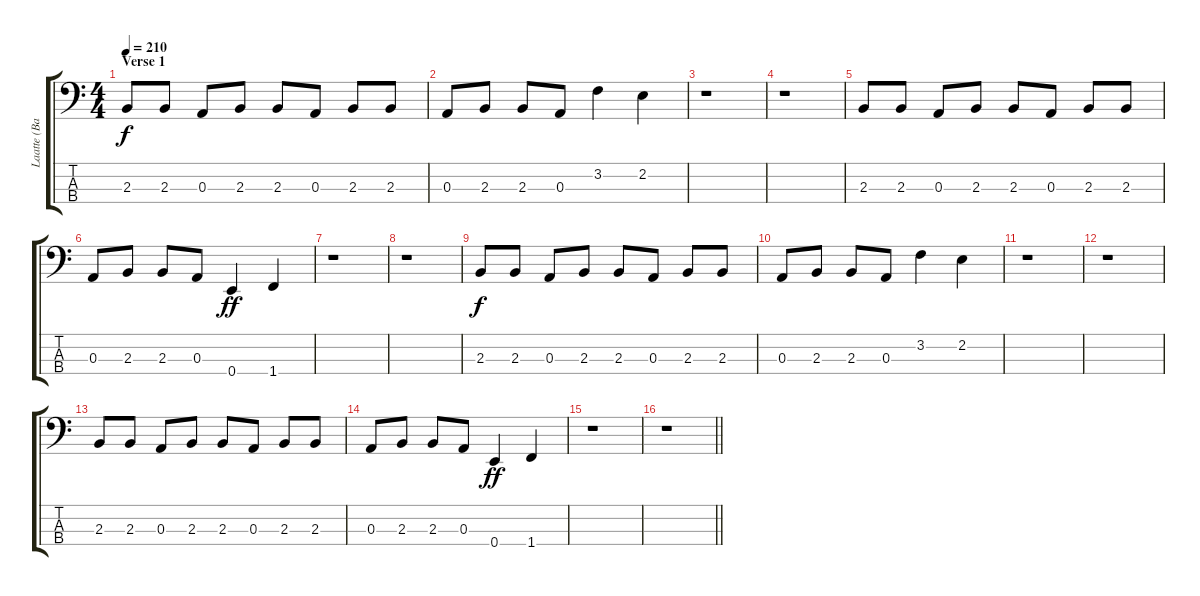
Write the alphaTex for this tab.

\track ("Laatte (Bass)" "Laatte (Ba") {instrument electricbassfinger}
\staff {score tabs}
\tuning (G2 D2 A1 E1) {hide}
\ts (4 4)
\section ("" "Verse 1")
\tempo 210
\clef f4
\ks c
2.3.8{dy f} 2.3.8 0.3.8 2.3.8 2.3.8 0.3.8 2.3.8 2.3.8 |
0.3.8 2.3.8 2.3.8 0.3.8 3.2.4 2.2.4 |
r.1 |
r.1 |
2.3.8 2.3.8 0.3.8 2.3.8 2.3.8 0.3.8 2.3.8 2.3.8 |
0.3.8 2.3.8 2.3.8 0.3.8 0.4.4{dy ff} 1.4.4 |
r.1 |
r.1 |
2.3.8{dy f} 2.3.8 0.3.8 2.3.8 2.3.8 0.3.8 2.3.8 2.3.8 |
0.3.8 2.3.8 2.3.8 0.3.8 3.2.4 2.2.4 |
r.1 |
r.1 |
2.3.8 2.3.8 0.3.8 2.3.8 2.3.8 0.3.8 2.3.8 2.3.8 |
0.3.8 2.3.8 2.3.8 0.3.8 0.4.4{dy ff} 1.4.4 |
r.1 |
\barLineRight lightlight
r.1
